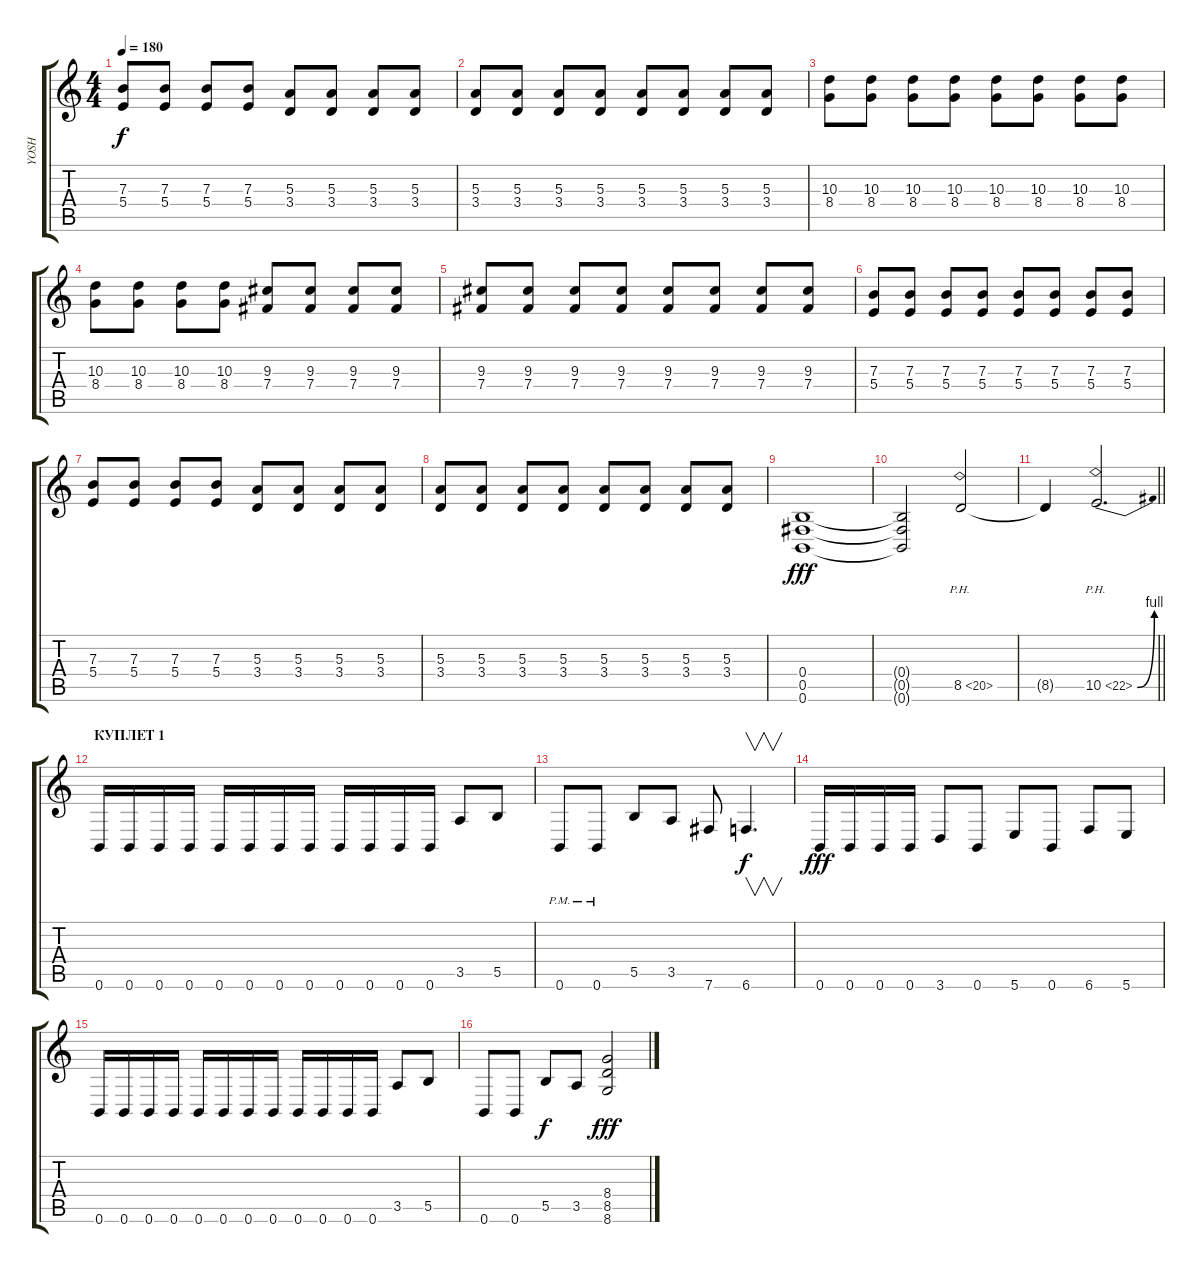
\track ("YOSH" "YOSH") {instrument overdrivenguitar}
\staff {score tabs}
\tuning (Db4 Ab3 E3 B2 Gb2 B1) {hide}
\ts (4 4)
\tempo 180
\clef g2
\ks c
(7.3 5.4).8{dy f} (7.3 5.4).8 (7.3 5.4).8 (7.3 5.4).8 (5.3 3.4).8 (5.3 3.4).8 (5.3 3.4).8 (5.3 3.4).8 |
(5.3 3.4).8 (5.3 3.4).8 (5.3 3.4).8 (5.3 3.4).8 (5.3 3.4).8 (5.3 3.4).8 (5.3 3.4).8 (5.3 3.4).8 |
(10.3 8.4).8 (10.3 8.4).8 (10.3 8.4).8 (10.3 8.4).8 (10.3 8.4).8 (10.3 8.4).8 (10.3 8.4).8 (10.3 8.4).8 |
(10.3 8.4).8 (10.3 8.4).8 (10.3 8.4).8 (10.3 8.4).8 (9.3 7.4).8 (9.3 7.4).8 (9.3 7.4).8 (9.3 7.4).8 |
(9.3 7.4).8 (9.3 7.4).8 (9.3 7.4).8 (9.3 7.4).8 (9.3 7.4).8 (9.3 7.4).8 (9.3 7.4).8 (9.3 7.4).8 |
(7.3 5.4).8 (7.3 5.4).8 (7.3 5.4).8 (7.3 5.4).8 (7.3 5.4).8 (7.3 5.4).8 (7.3 5.4).8 (7.3 5.4).8 |
(7.3 5.4).8 (7.3 5.4).8 (7.3 5.4).8 (7.3 5.4).8 (5.3 3.4).8 (5.3 3.4).8 (5.3 3.4).8 (5.3 3.4).8 |
(5.3 3.4).8 (5.3 3.4).8 (5.3 3.4).8 (5.3 3.4).8 (5.3 3.4).8 (5.3 3.4).8 (5.3 3.4).8 (5.3 3.4).8 |
(0.4 0.5 0.6).1{dy fff} |
(0.4{t} 0.5{t} 0.6{t}).2 8.5{ph 12}.2 |
\barLineRight lightlight
8.5{t}.4 10.5{be (bend 0 0 60 4) ph 12}.2{d} |
\section ("" "КУПЛЕТ 1")
0.6.16 0.6.16 0.6.16 0.6.16 0.6.16 0.6.16 0.6.16 0.6.16 0.6.16 0.6.16 0.6.16 0.6.16 3.5.8 5.5.8 |
0.6{pm}.8 0.6{pm}.8 5.5.8 3.5.8 7.6.8 6.6.4{v d dy f} |
0.6.16{dy fff} 0.6.16 0.6.16 0.6.16 3.6.8 0.6.8 5.6.8 0.6.8 6.6.8 5.6.8 |
0.6.16 0.6.16 0.6.16 0.6.16 0.6.16 0.6.16 0.6.16 0.6.16 0.6.16 0.6.16 0.6.16 0.6.16 3.5.8 5.5.8 |
0.6.8 0.6.8 5.5.8{dy f} 3.5.8 (8.4 8.5 8.6).2{dy fff}
